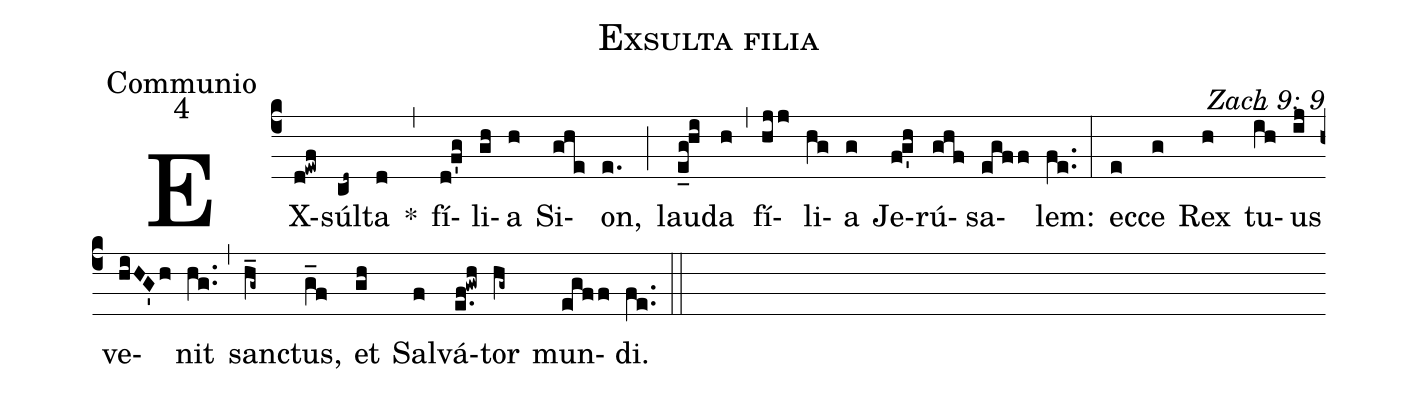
name: Exsulta filia;
office-part: Communio;
mode: 4;
commentary: Zach 9: 9;
%%
(c4) EX(d!ewf)súl(cd~)ta(d) *(,) fí(d!f'g)li(gh)a(h) Si(ghe)on,(e.) (;) lau(e_g!hi)da(h) (,) fí(hjj)li(hg)a(g) Je(f!g'h)rú(ghf)sa(egff)lem:(fe..) (:)
ec(e)ce(g) Rex(h) tu(i_h)us(ij) ve(hiHG'h)nit(hg..) (,) sanc(h_g~)tus,(g_f) et(gh) Sal(f)vá(e.f!gwh)tor(hg~) mun(egff)di.(fe..) (::)
